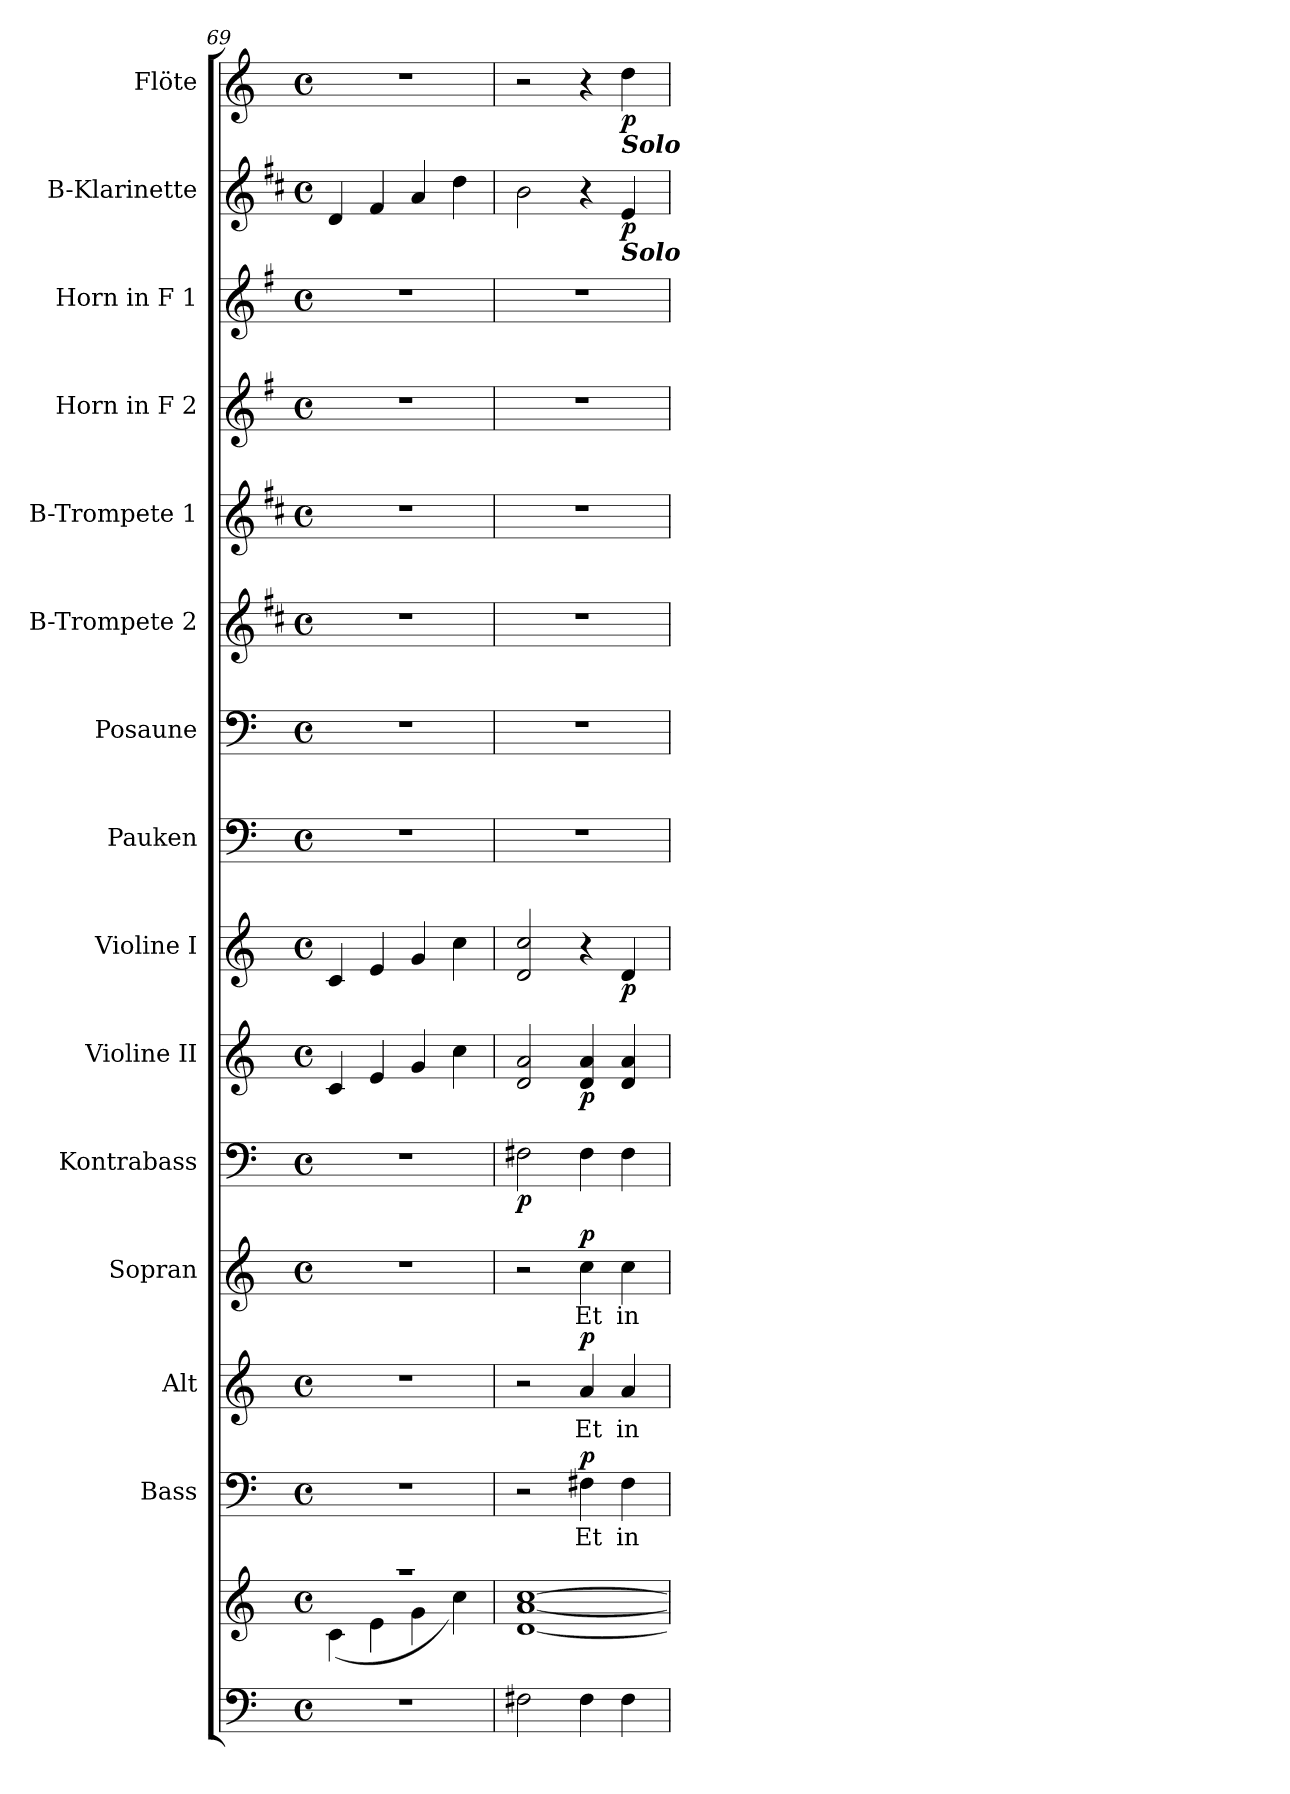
**kern	**kern	**kern	**text	**dynam	**kern	**text	**dynam	**kern	**text	**dynam	**kern	**dynam	**kern	**dynam	**kern	**dynam	**kern	**kern	**kern	**kern	**kern	**kern	**kern	**dynam	**kern	**dynam
*part15	*part15	*part14	*part14	*part14	*part13	*part13	*part13	*part12	*part12	*part12	*part11	*part11	*part10	*part10	*part9	*part9	*part8	*part7	*part6	*part5	*part4	*part3	*part2	*part2	*part1	*part1
*staff16	*staff15	*staff14	*staff14	*staff14	*staff13	*staff13	*staff13	*staff12	*staff12	*staff12	*staff11	*staff11	*staff10	*staff10	*staff9	*staff9	*staff8	*staff7	*staff6	*staff5	*staff4	*staff3	*staff2	*staff2	*staff1	*staff1
*	*	*I"Bass	*	*	*I"Alt	*	*	*I"Sopran	*	*	*I"Kontrabass	*	*I"Violine II	*	*I"Violine I	*	*I"Pauken	*I"Posaune	*I"B-Trompete 2	*I"B-Trompete 1	*I"Horn in F 2	*I"Horn in F 1	*I"B-Klarinette	*	*I"Flöte	*
*	*	*I'B.	*	*	*I'A.	*	*	*I'S.	*	*	*I'Kb.	*	*I'Vl. II	*	*I'Vl. I	*	*I'Pk.	*I'Pos.	*I'B Trp. 2	*I'B Trp. 1	*	*	*I'B Kl.	*	*I'Fl.	*
!!LO:PB:g=z
*clefF4	*clefG2	*clefF4	*	*	*clefG2	*	*	*clefG2	*	*	*clefF4	*	*clefG2	*	*clefG2	*	*clefF4	*clefF4	*clefG2	*clefG2	*clefG2	*clefG2	*clefG2	*	*clefG2	*
*	*	*	*	*	*	*	*	*	*	*	*ITrd7c12	*	*	*	*	*	*	*	*ITrd1c2	*ITrd1c2	*ITrd4c7	*ITrd4c7	*ITrd1c2	*	*	*
*k[]	*k[]	*k[]	*	*	*k[]	*	*	*k[]	*	*	*k[]	*	*k[]	*	*k[]	*	*k[]	*k[]	*k[]	*k[]	*k[]	*k[]	*k[]	*	*k[]	*
*C:	*C:	*C:	*	*	*C:	*	*	*C:	*	*	*C:	*	*C:	*	*C:	*	*C:	*C:	*C:	*C:	*C:	*C:	*C:	*	*C:	*
*M4/4	*M4/4	*M4/4	*	*	*M4/4	*	*	*M4/4	*	*	*M4/4	*	*M4/4	*	*M4/4	*	*M4/4	*M4/4	*M4/4	*M4/4	*M4/4	*M4/4	*M4/4	*	*M4/4	*
*met(c)	*met(c)	*met(c)	*	*	*met(c)	*	*	*met(c)	*	*	*met(c)	*	*met(c)	*	*met(c)	*	*met(c)	*met(c)	*met(c)	*met(c)	*met(c)	*met(c)	*met(c)	*	*met(c)	*
=69	=69	=69	=69	=69	=69	=69	=69	=69	=69	=69	=69	=69	=69	=69	=69	=69	=69	=69	=69	=69	=69	=69	=69	=69	=69	=69
*	*^	*	*	*	*	*	*	*	*	*	*	*	*	*	*	*	*	*	*	*	*	*	*	*	*	*
1r	1r	(<4c\	1r	.	.	1r	.	.	1r	.	.	1r	.	4c/	.	4c/	.	1r	1r	1r	1r	1r	1r	4c/	.	1r	.
.	.	4e\	.	.	.	.	.	.	.	.	.	.	.	4e/	.	4e/	.	.	.	.	.	.	.	4e/	.	.	.
.	.	4g\	.	.	.	.	.	.	.	.	.	.	.	4g/	.	4g/	.	.	.	.	.	.	.	4g/	.	.	.
.	.	4cc\)	.	.	.	.	.	.	.	.	.	.	.	4cc\	.	4cc\	.	.	.	.	.	.	.	4cc\	.	.	.
=70	=70	=70	=70	=70	=70	=70	=70	=70	=70	=70	=70	=70	=70	=70	=70	=70	=70	=70	=70	=70	=70	=70	=70	=70	=70	=70	=70
!	!	!	!	!	!	!	!	!	!	!	!	!	!LO:DY:b	!	!	!	!	!	!	!	!	!	!	!	!	!	!
*	*v	*v	*	*	*	*	*	*	*	*	*	*	*	*	*	*	*	*	*	*	*	*	*	*	*	*	*
2F#X\	[1d [1a [1cc	2r	.	.	2r	.	.	2r	.	.	2FF#X\	p	2d/ 2a/	.	2d/ 2cc/	.	1r	1r	1r	1r	1r	1r	2a\	.	2r	.
!	!	!	!LO:LY:b	!LO:DY:a	!	!LO:LY:b	!LO:DY:a	!	!LO:LY:b	!LO:DY:a	!	!	!	!LO:DY:b	!	!	!	!	!	!	!	!	!	!	!	!
4F#\	.	4F#X\	Et	p	4a/	Et	p	4cc\	Et	p	4FF#\	.	4d/ 4a/	p	4r	.	.	.	.	.	.	.	4r	.	4r	.
!	!	!	!	!	!	!	!	!	!	!	!	!	!	!	!	!	!	!	!	!	!	!	!	!	!LO:TX:b:Bi:t=Solo	!
!	!	!	!	!	!	!	!	!	!	!	!	!	!	!	!	!	!	!	!	!	!	!	!LO:TX:b:Bi:t=Solo	!	!	!
!	!	!	!LO:LY:b	!	!	!LO:LY:b	!	!	!LO:LY:b	!	!	!	!	!	!	!LO:DY:b	!	!	!	!	!	!	!	!LO:DY:b	!	!LO:DY:b
4F#\	.	4F#\	in	.	4a/	in	.	4cc\	in	.	4FF#\	.	4d/ 4a/	.	4d/	p	.	.	.	.	.	.	4d/	p	4dd\	p
=	=	=	=	=	=	=	=	=	=	=	=	=	=	=	=	=	=	=	=	=	=	=	=	=	=	=
*-	*-	*-	*-	*-	*-	*-	*-	*-	*-	*-	*-	*-	*-	*-	*-	*-	*-	*-	*-	*-	*-	*-	*-	*-	*-	*-
